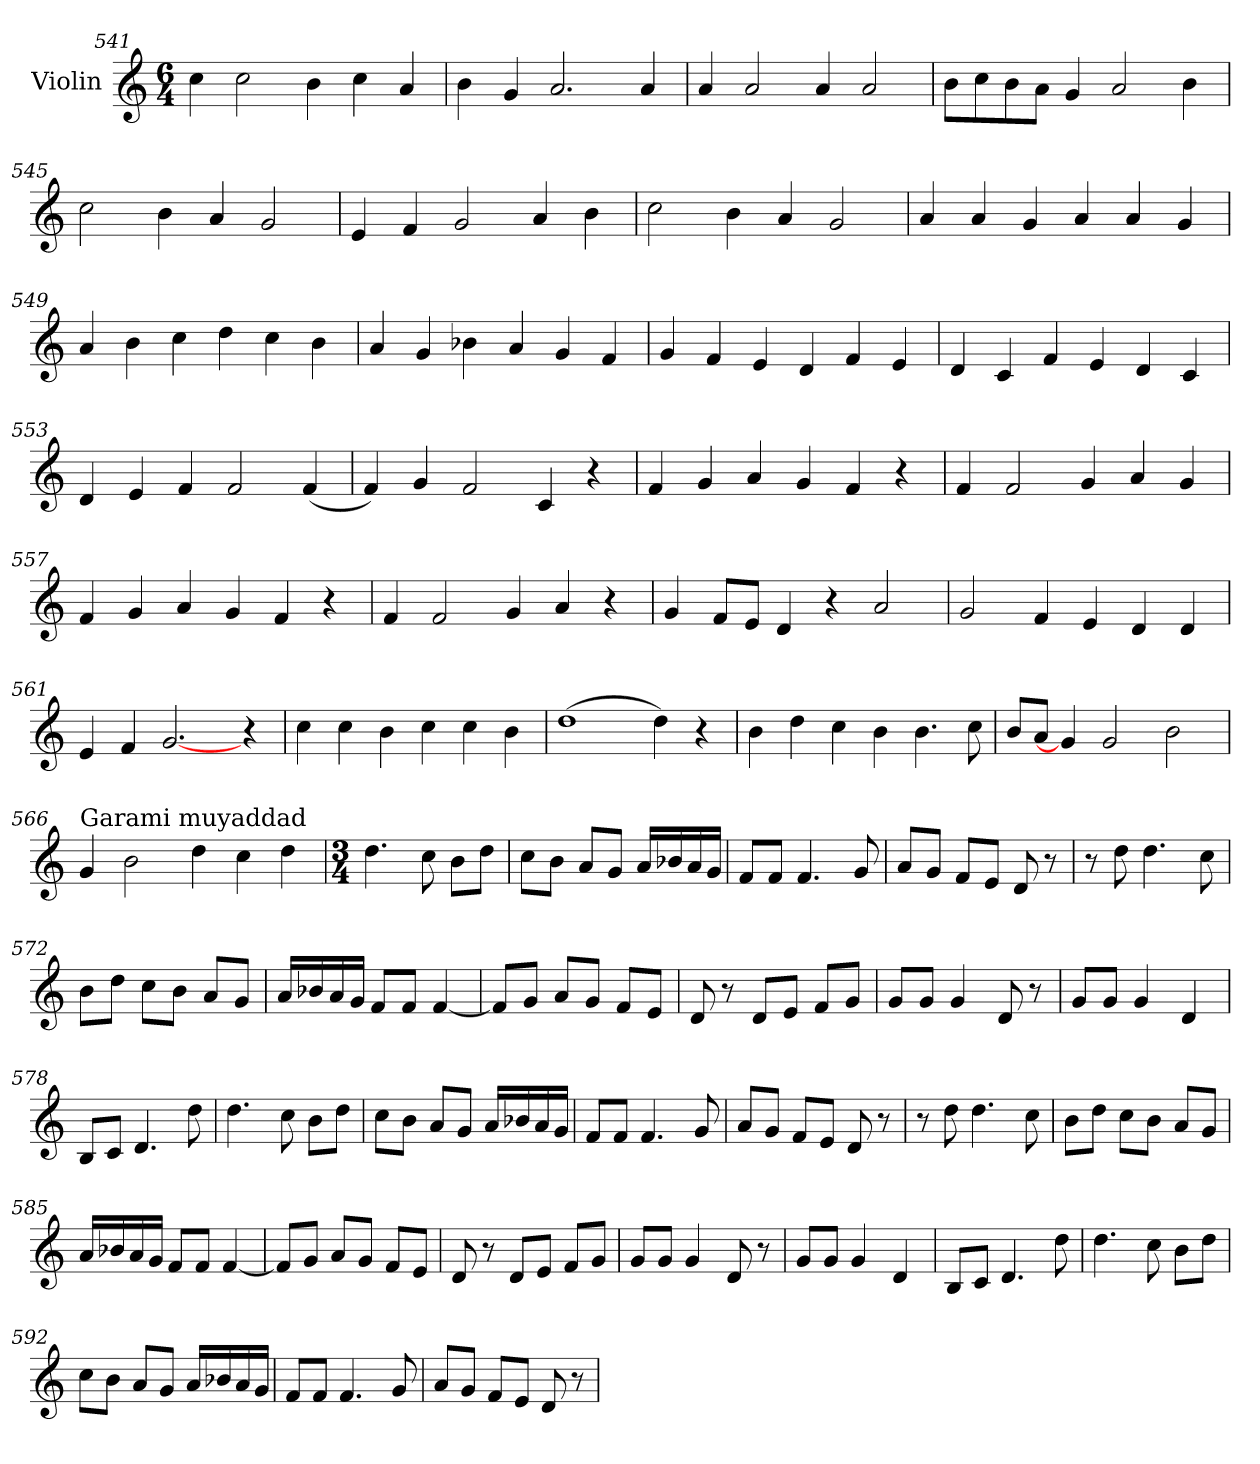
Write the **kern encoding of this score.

**kern
*part1
*staff1
*I"Violin
*clefG2
*k[]
*M6/4
=541
4cc\
2cc\
4b\
4cc\
4a/
=542
4b\
4g/
2.a/
4a/
!!LO:LB:g=z
=543
4a/
2a/
4a/
2a/
=544
8b\L
8cc\
8b\
8a\J
4g/
2a/
4b\
=545
2cc\
4b\
4a/
2g/
=546
4e/
4f/
2g/
4a/
4b\
!!LO:LB:g=z
=547
2cc\
4b\
4a/
2g/
=548
4a/
4a/
4g/
4a/
4a/
4g/
=549
4a/
4b\
4cc\
4dd\
4cc\
4b\
=550
4a/
4g/
4b-X\
4a/
4g/
4f/
!!LO:LB:g=z
=551
4g/
4f/
4e/
4d/
4f/
4e/
=552
4d/
4c/
4f/
4e/
4d/
4c/
=553
4d/
4e/
4f/
2f/
(<4f/
=554
4f/)
4g/
2f/
4c/
4r
!!LO:LB:g=z
=555
4f/
4g/
4a/
4g/
4f/
4r
=556
4f/
2f/
4g/
4a/
4g/
=557
4f/
4g/
4a/
4g/
4f/
4r
=558
4f/
2f/
4g/
4a/
4r
!!LO:PB:g=z
=559
4g/
8f/L
8e/J
4d/
4r
2a/
=560
2g/
4f/
4e/
4d/
4d/
=561
4e/
4f/
[2.g/
4r
=562
4cc\
4cc\
4b\
4cc\
4cc\
4b\
!!LO:LB:g=z
=563
(>1dd
4dd\)
4r
=564
4b\
4dd\
4cc\
4b\
4.b\
8cc\
=565
8b/L
8a/J
4g/]
2g/
2b\
=566
!LO:TX:a:t=Garami muyaddad
4g/
2b\
4dd\
4cc\
4dd\
!!LO:LB:g=z
=567
*M3/4
*MM60
4.dd\
8cc\
8b\L
8dd\J
=568
8cc\L
8b\J
8a/L
8g/J
16a/LL
16b-X/
16a/
16g/JJ
=569
8f/L
8f/J
4.f/
8g/
=570
8a/L
8g/J
8f/L
8e/J
8d/
8r
=571
8r
8dd\
4.dd\
8cc\
=572
8b\L
8dd\J
8cc\L
8b\J
8a/L
8g/J
!!LO:LB:g=z
=573
16a/LL
16b-X/
16a/
16g/JJ
8f/L
8f/J
[4f/
=574
8f/L]
8g/J
8a/L
8g/J
8f/L
8e/J
=575
8d/
8r
8d/L
8e/J
8f/L
8g/J
=576
8g/L
8g/J
4g/
8d/
8r
=577
8g/L
8g/J
4g/
4d/
=578
8B/L
8c/J
4.d/
8dd\
!!LO:LB:g=z
=579
4.dd\
8cc\
8b\L
8dd\J
=580
8cc\L
8b\J
8a/L
8g/J
16a/LL
16b-X/
16a/
16g/JJ
=581
8f/L
8f/J
4.f/
8g/
=582
8a/L
8g/J
8f/L
8e/J
8d/
8r
=583
8r
8dd\
4.dd\
8cc\
=584
8b\L
8dd\J
8cc\L
8b\J
8a/L
8g/J
!!LO:LB:g=z
=585
16a/LL
16b-X/
16a/
16g/JJ
8f/L
8f/J
[4f/
=586
8f/L]
8g/J
8a/L
8g/J
8f/L
8e/J
=587
8d/
8r
8d/L
8e/J
8f/L
8g/J
=588
8g/L
8g/J
4g/
8d/
8r
=589
8g/L
8g/J
4g/
4d/
=590
8B/L
8c/J
4.d/
8dd\
!!LO:LB:g=z
=591
4.dd\
8cc\
8b\L
8dd\J
=592
8cc\L
8b\J
8a/L
8g/J
16a/LL
16b-X/
16a/
16g/JJ
=593
8f/L
8f/J
4.f/
8g/
=594
8a/L
8g/J
8f/L
8e/J
8d/
8r
=
*-
